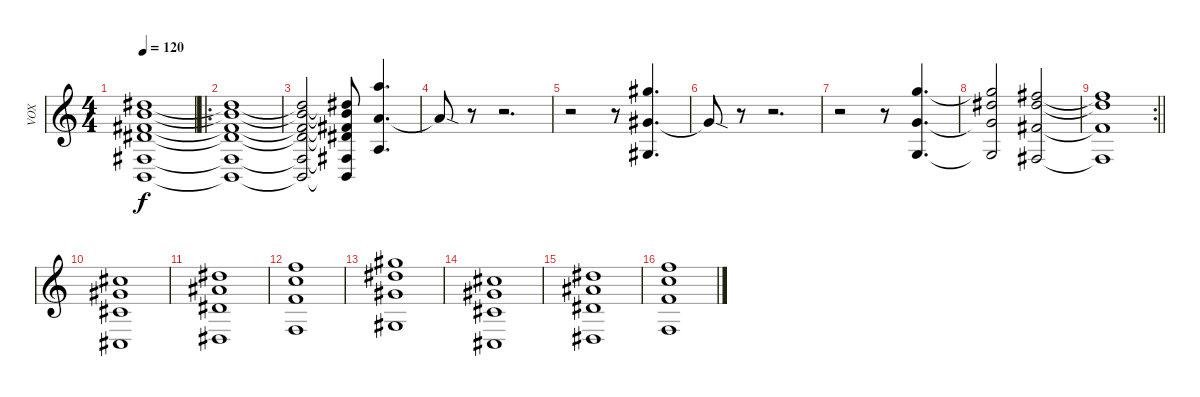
\track ("VOX" "VOX") {instrument acousticgrandpiano}
\staff {score}
\tuning (Db5 Ab4 E4 B3 Gb3 B2) {hide}
\ts (4 4)
\tempo 120
\clef g2
\ks c
(2.1{t} 3.2{t} 2.3{t} 4.4{t} 0.5{t} 0.6{t}).1{dy f} |
\ro
(2.1{t} 3.2{t} 2.3{t} 4.4{t} 0.5{t} 0.6{t}).1 |
(2.1{t} 3.2{t} 2.3{t} 4.4{t} 0.5{t} 0.6{t}).2 (2.1{t} 3.2{t} 2.3{t} 4.4{t} 0.5{t} 0.6{t}).8 (8.1 5.3 3.5).4{d} |
5.3{sod t}.8 r.8 r.2{d} |
r.2 r.8 (7.1 4.3 2.5).4{d} |
4.3{sod t}.8 r.8 r.2{d} |
r.2 r.8 (6.1 3.3 1.5).4{d} |
(6.1{t} 7.2 3.3{t} 1.5{t}).2 (5.1 7.2 2.3 0.5).2 |
\rc 2
\barLineRight lightlight
(5.1{t} 7.2{t} 2.3{t} 0.5{t}).1 |
(5.2 4.3 2.4 2.6).1 |
(7.2 6.3 4.4 4.6).1 |
(9.2 8.3 6.4 6.6).1 |
(12.2 11.3 9.4 9.6).1 |
(5.2 4.3 2.4 2.6).1 |
(7.2 6.3 4.4 4.6).1 |
(9.2 8.3 6.4 6.6).1
